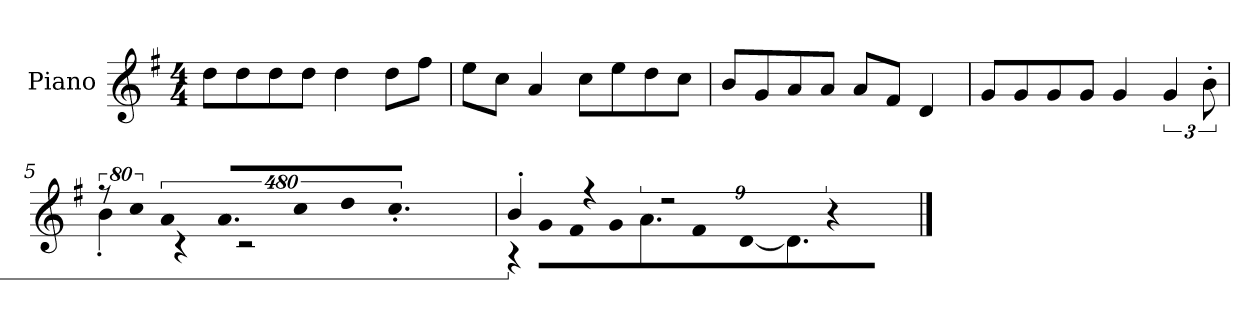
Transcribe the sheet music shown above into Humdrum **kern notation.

**kern
*part1
*staff1
*I"Piano
*I'P-no
*clefG2
*k[f#]
*M4/4
*MM90
=1
8dd\L
8dd\
8dd\
8dd\J
4dd\
8dd\L
8ff#\J
=2
8ee\L
8cc\J
4a/
8cc\L
8ee\
8dd\
8cc\J
=3
8b/L
8g/
8a/
8a/J
8a/L
8f#/J
4d/
=4
8g/L
8g/
8g/
8g/J
4g/
6g/
12b'\
=5
!LO:N:vis=8
*^
640%71r	4b'\
!LO:N:vis=8	!
640%71cc/	.
!LO:N:vis=4	!
1920%427a/	.
.	4r
9.a/L	.
.	2r
!LO:N:vis=8	!
640%71cc/	.
!LO:N:vis=8	!
640%71dd/	.
9.cc'/J	.
1920ryy	.
!!LO:LB:g=z	!!
=6	=6
!	!LO:N:vis=8
4b'/	640%71r
!	!LO:N:vis=8
.	640%71g\L
!	!LO:N:vis=8
.	640%71f#\
4r	.
!	!LO:N:vis=8
.	640%71g\
.	9.a\
2r	.
!	!LO:N:vis=8
.	640%71f#\
!	!LO:N:vis=16
.	[1920%107d\K
.	9.d\J]
!	!LO:N:vis=16
.	1920%107r
.	1920ryy
*v	*v
==
*-
